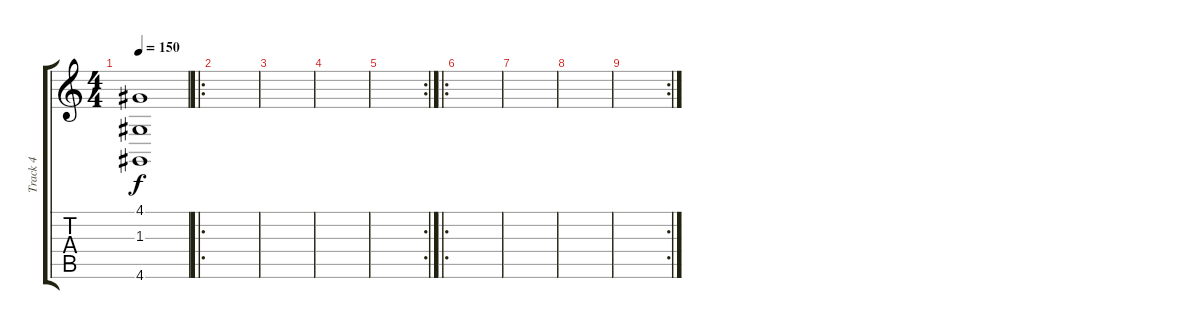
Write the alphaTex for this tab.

\track ("Track 4" "Track 4") {instrument tremolostrings}
\staff {score tabs}
\tuning (E4 B3 G3 D3 A2 E2) {hide}
\ts (4 4)
\tempo 150
\clef g2
\ks c
(4.1{t} 1.3{t} 4.6{t}).1{dy f} |
\ro
|
|
|
\rc 2
|
\ro
|
|
|
\rc 2
